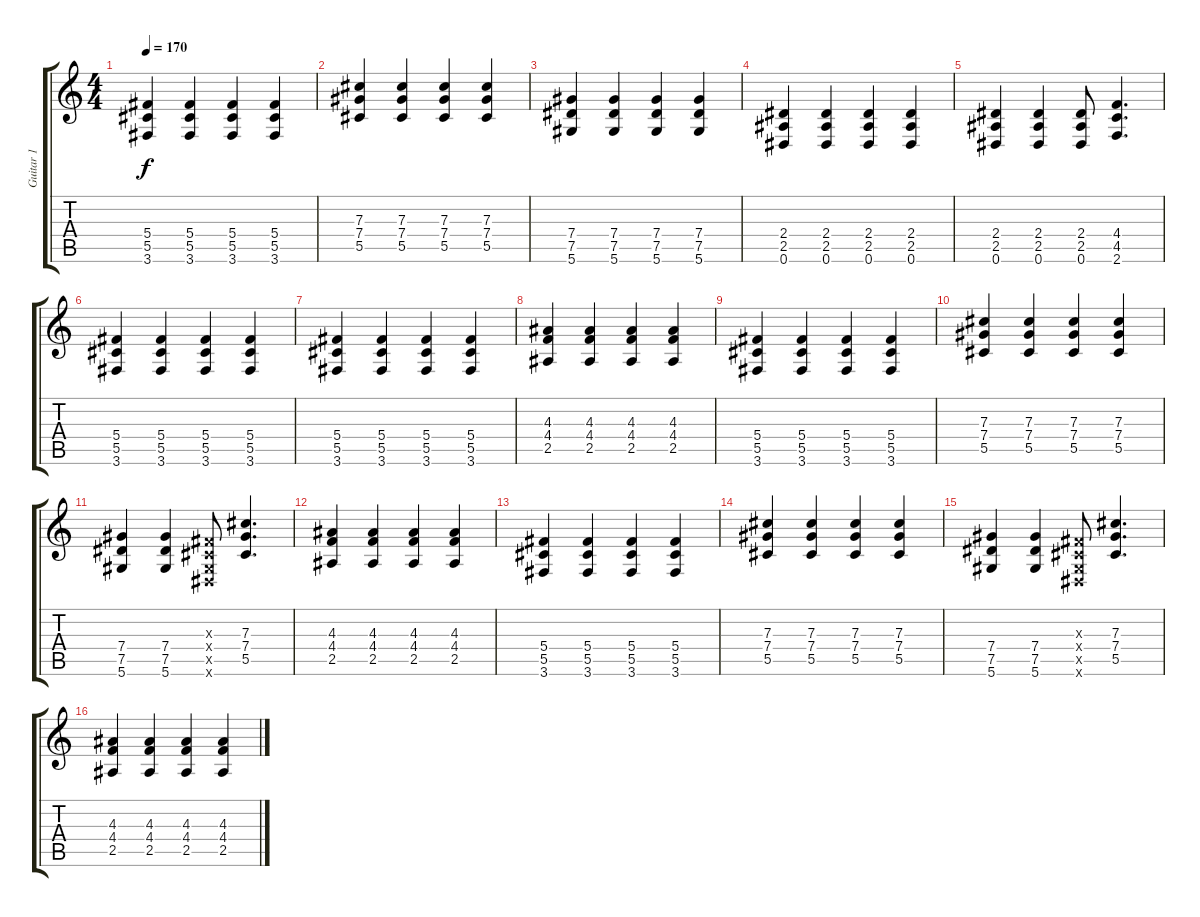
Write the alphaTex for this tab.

\track ("Guitar 1" "Guitar 1") {instrument distortionguitar}
\staff {score tabs}
\tuning (Eb4 Bb3 Gb3 Db3 Ab2 Eb2) {hide}
\ts (4 4)
\tempo 170
\clef g2
\ks c
(5.4 5.5 3.6).4{dy f} (5.4 5.5 3.6).4 (5.4 5.5 3.6).4 (5.4 5.5 3.6).4 |
(7.3 7.4 5.5).4 (7.3 7.4 5.5).4 (7.3 7.4 5.5).4 (7.3 7.4 5.5).4 |
(7.4 7.5 5.6).4 (7.4 7.5 5.6).4 (7.4 7.5 5.6).4 (7.4 7.5 5.6).4 |
(2.4 2.5 0.6).4 (2.4 2.5 0.6).4 (2.4 2.5 0.6).4 (2.4 2.5 0.6).4 |
(2.4 2.5 0.6).4 (2.4 2.5 0.6).4 (2.4 2.5 0.6).8 (4.4 4.5 2.6).4{d} |
(5.4 5.5 3.6).4 (5.4 5.5 3.6).4 (5.4 5.5 3.6).4 (5.4 5.5 3.6).4 |
(5.4 5.5 3.6).4 (5.4 5.5 3.6).4 (5.4 5.5 3.6).4 (5.4 5.5 3.6).4 |
(4.3 4.4 2.5).4 (4.3 4.4 2.5).4 (4.3 4.4 2.5).4 (4.3 4.4 2.5).4 |
(5.4 5.5 3.6).4 (5.4 5.5 3.6).4 (5.4 5.5 3.6).4 (5.4 5.5 3.6).4 |
(7.3 7.4 5.5).4 (7.3 7.4 5.5).4 (7.3 7.4 5.5).4 (7.3 7.4 5.5).4 |
(7.4 7.5 5.6).4 (7.4 7.5 5.6).4 (0.3{x} 0.4{x} 0.5{x} 0.6{x}).8 (7.3 7.4 5.5).4{d} |
(4.3 4.4 2.5).4 (4.3 4.4 2.5).4 (4.3 4.4 2.5).4 (4.3 4.4 2.5).4 |
(5.4 5.5 3.6).4 (5.4 5.5 3.6).4 (5.4 5.5 3.6).4 (5.4 5.5 3.6).4 |
(7.3 7.4 5.5).4 (7.3 7.4 5.5).4 (7.3 7.4 5.5).4 (7.3 7.4 5.5).4 |
(7.4 7.5 5.6).4 (7.4 7.5 5.6).4 (0.3{x} 0.4{x} 0.5{x} 0.6{x}).8 (7.3 7.4 5.5).4{d} |
(4.3 4.4 2.5).4 (4.3 4.4 2.5).4 (4.3 4.4 2.5).4 (4.3 4.4 2.5).4
